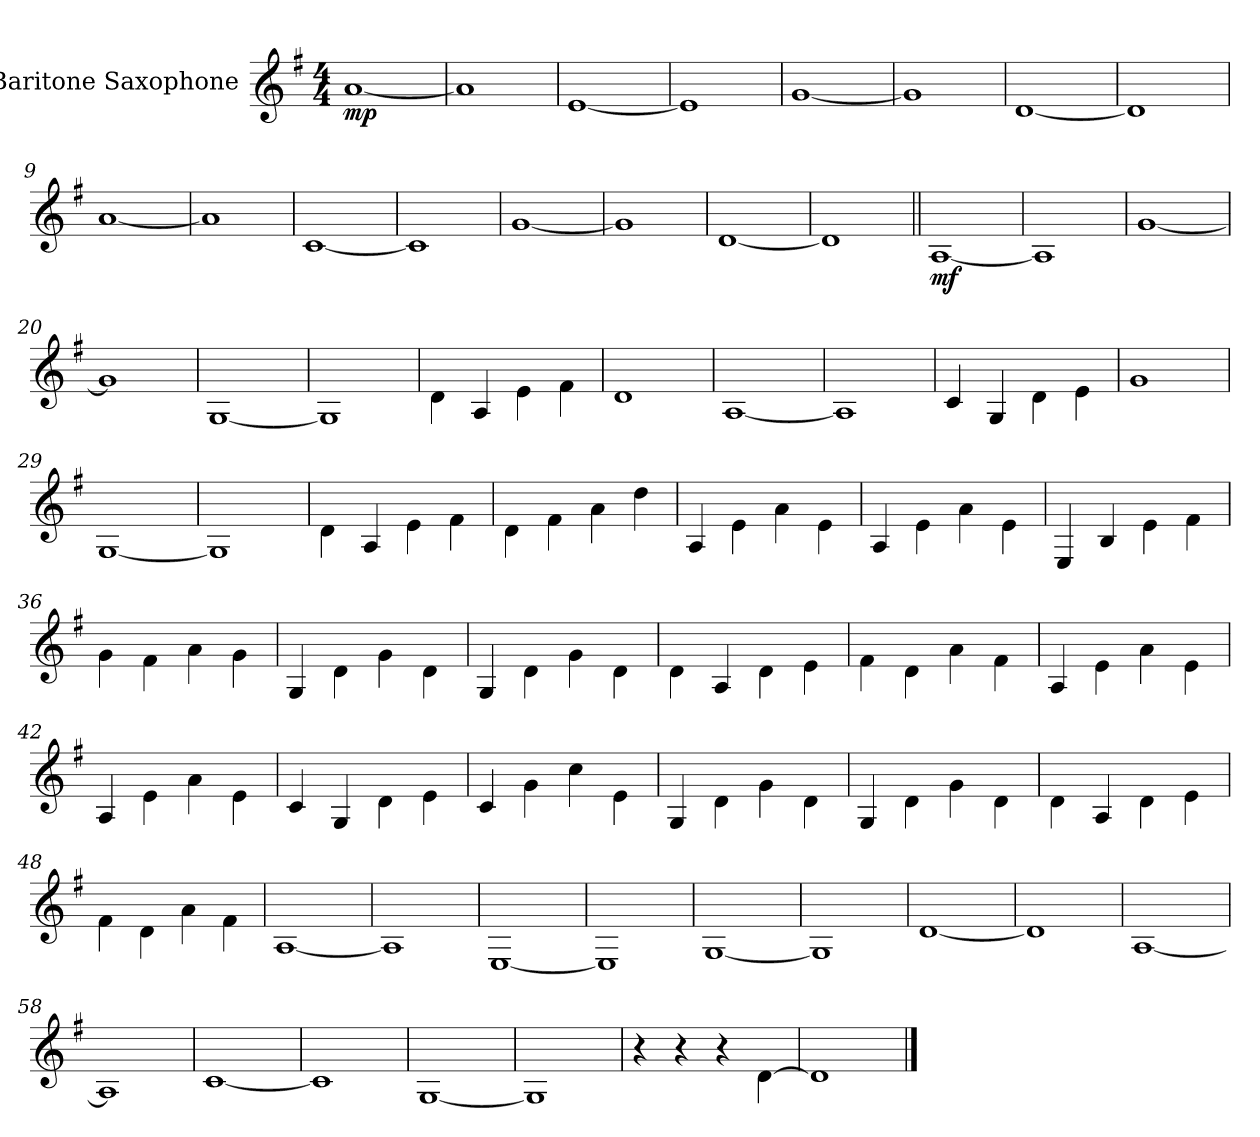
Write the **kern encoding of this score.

**kern	**dynam
*part1	*part1
*staff1	*staff1
*I"Baritone Saxophone	*
*I'Bar. Sax.	*
*clefG2	*
*ITrd12c21	*
*k[f#]	*
*G:	*
*M4/4	*
=1	=1
!	!LO:DY:b
[1A	mp
=2	=2
1A]	.
=3	=3
[1E	.
=4	=4
1E]	.
=5	=5
[1G	.
=6	=6
1G]	.
=7	=7
[1D	.
=8	=8
1D]	.
=9	=9
[1A	.
=10	=10
1A]	.
=11	=11
[1C	.
=12	=12
1C]	.
=13	=13
[1G	.
=14	=14
1G]	.
!!LO:LB:g=z
=15	=15
[1D	.
=16	=16
1D]	.
=17||	=17||
!	!LO:DY:b
[1AA	mf
=18	=18
1AA]	.
=19	=19
[1G	.
=20	=20
1G]	.
=21	=21
[1GG	.
=22	=22
1GG]	.
=23	=23
4D\	.
4AA/	.
4E\	.
4F#\	.
=24	=24
1D	.
=25	=25
[1AA	.
=26	=26
1AA]	.
=27	=27
4C/	.
4GG/	.
4D\	.
4E\	.
=28	=28
1G	.
!!LO:LB:g=z
=29	=29
[1GG	.
=30	=30
1GG]	.
=31	=31
4D\	.
4AA/	.
4E\	.
4F#\	.
=32	=32
4D\	.
4F#\	.
4A\	.
4d\	.
=33	=33
4AA/	.
4E\	.
4A\	.
4E\	.
=34	=34
4AA/	.
4E\	.
4A\	.
4E\	.
=35	=35
4EE/	.
4BB/	.
4E\	.
4F#\	.
=36	=36
4G\	.
4F#\	.
4A\	.
4G\	.
=37	=37
4GG/	.
4D\	.
4G\	.
4D\	.
!!LO:LB:g=z
=38	=38
4GG/	.
4D\	.
4G\	.
4D\	.
=39	=39
4D\	.
4AA/	.
4D\	.
4E\	.
=40	=40
4F#\	.
4D\	.
4A\	.
4F#\	.
=41	=41
4AA/	.
4E\	.
4A\	.
4E\	.
=42	=42
4AA/	.
4E\	.
4A\	.
4E\	.
=43	=43
4C/	.
4GG/	.
4D\	.
4E\	.
=44	=44
4C/	.
4G\	.
4c\	.
4E\	.
=45	=45
4GG/	.
4D\	.
4G\	.
4D\	.
!!LO:LB:g=z
=46	=46
4GG/	.
4D\	.
4G\	.
4D\	.
=47	=47
4D\	.
4AA/	.
4D\	.
4E\	.
=48	=48
4F#\	.
4D\	.
4A\	.
4F#\	.
=49	=49
[1AA	.
=50	=50
1AA]	.
=51	=51
[1EE	.
=52	=52
1EE]	.
=53	=53
[1GG	.
=54	=54
1GG]	.
=55	=55
[1D	.
=56	=56
1D]	.
=57	=57
[1AA	.
=58	=58
1AA]	.
!!LO:LB:g=z
=59	=59
[1C	.
=60	=60
1C]	.
=61	=61
[1GG	.
=62	=62
1GG]	.
=63	=63
4r	.
4r	.
4r	.
[4D\	.
=64	=64
1D]	.
==	==
*-	*-
